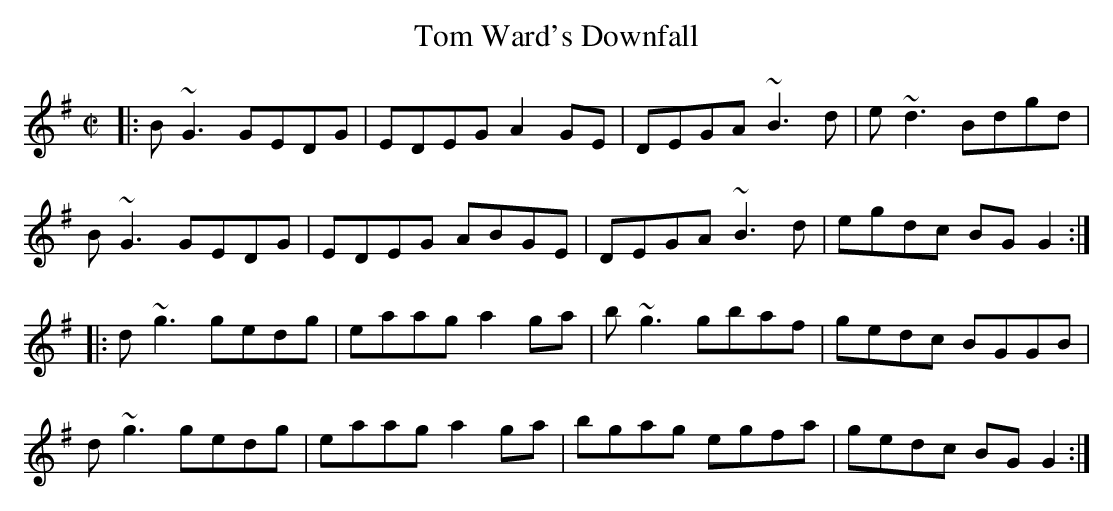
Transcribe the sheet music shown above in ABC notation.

X:1
T:Tom Ward's Downfall
M:C|
K:G
|: B~G3 GEDG | EDEG A2GE | DEGA ~B3d | e~d3 Bdgd |
B~G3 GEDG | EDEG ABGE | DEGA ~B3d | egdc BGG2 :|
|:d~g3 gedg | eaag a2ga | b~g3 gbaf | gedc BGGB |
d~g3 gedg | eaag a2ga | bgag egfa | gedc BGG2 :|
